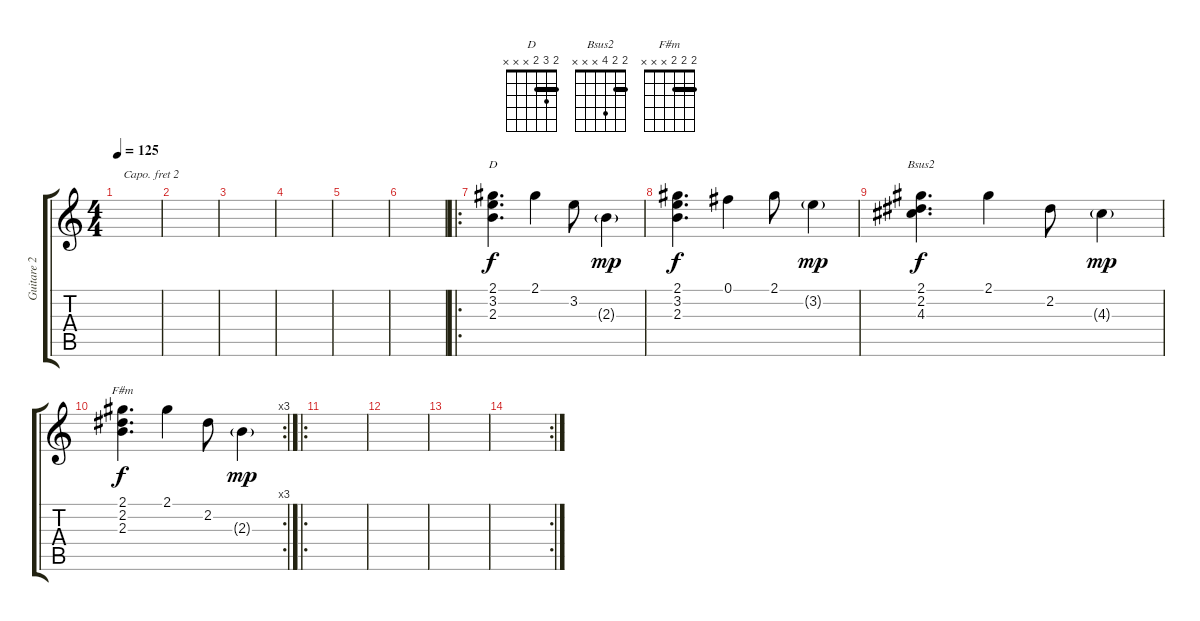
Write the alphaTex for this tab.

\track ("Guitare 2 (clair)" "Guitare 2 ") {instrument acousticguitarsteel}
\staff {score tabs}
\capo 2
\tuning (E4 B3 G3 D3 A2 E2) {hide}
\chord ("D" 2 3 2 x x x) {barre 2}
\chord ("Bsus2" 2 2 4 x x x) {barre 2}
\chord ("F#m" 2 2 2 x x x) {barre 2}
\ts (4 4)
\tempo 125
\clef g2
\ks c
|
|
|
|
|
|
\ro
(2.1 3.2 2.3).4{d ch "D" dy f} 2.1.4 3.2.8 2.3{g}.4{dy mp} |
(2.1 3.2 2.3).4{d dy f} 0.1.4 2.1.8 3.2{g}.4{dy mp} |
(2.1 2.2 4.3).4{d ch "Bsus2" dy f} 2.1.4 2.2.8 4.3{g}.4{dy mp} |
\rc 3
(2.1 2.2 2.3).4{d ch "F#m" dy f} 2.1.4 2.2.8 2.3{g}.4{dy mp} |
\ro
|
|
|
\rc 2
